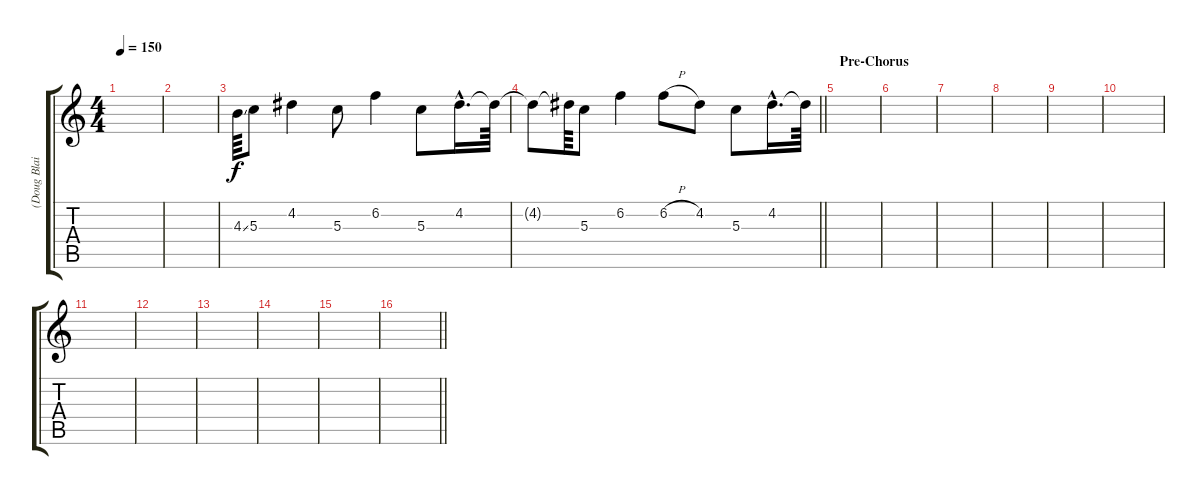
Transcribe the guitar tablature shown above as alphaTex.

\track ("(Doug Blair) Lead Guitar" "(Doug Blai") {instrument distortionguitar}
\staff {score tabs}
\tuning (E4 B3 G3 D3 A2 E2) {hide}
\ts (4 4)
\tempo 150
\clef g2
\ks c
|
|
4.3{ss}.64 5.3.8 4.2.4 5.3.8 6.2.4 5.3.8 4.2{hac}.16{d} 4.2{t}.64 |
\barLineRight lightlight
4.2{t}.8 4.2{t}.64 5.3.8 6.2.4 6.2{h}.8 4.2.8 5.3.8 4.2{hac}.16{d} 4.2{t}.64 |
\section ("" "Pre-Chorus")
|
|
|
|
|
|
|
|
|
|
|
\barLineRight lightlight
